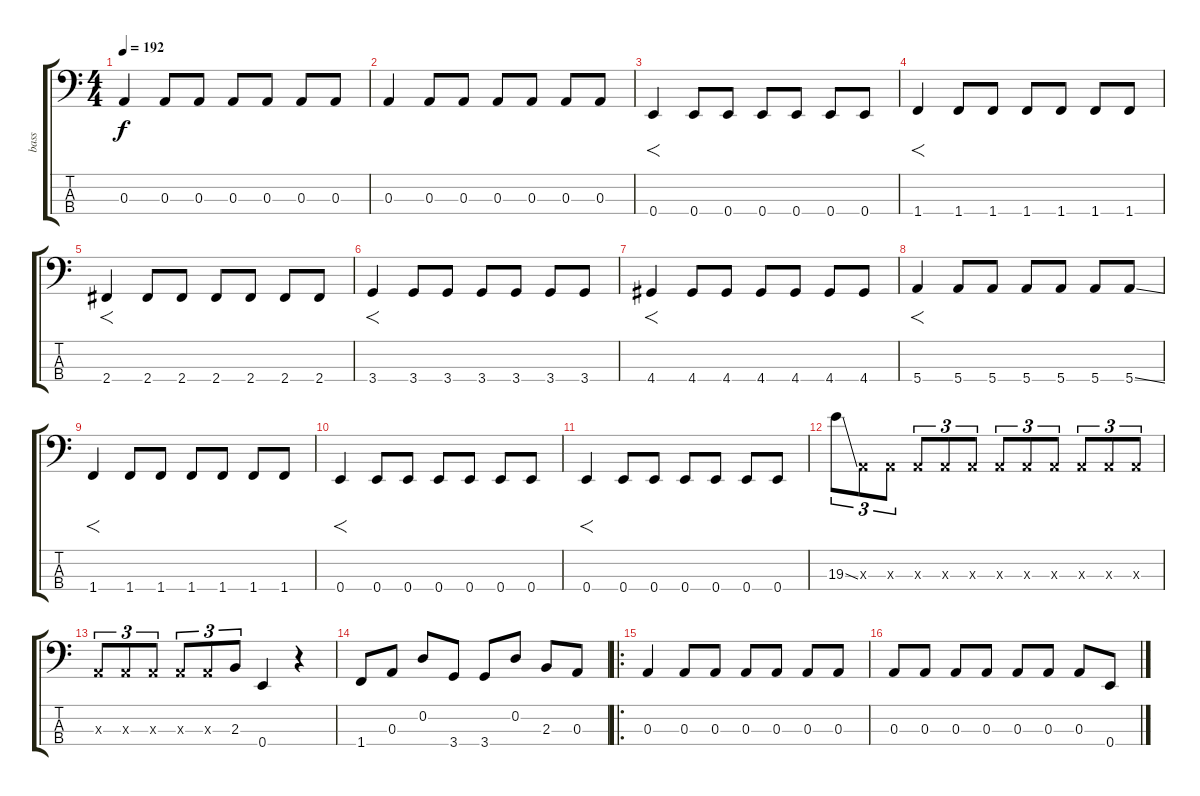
\track ("bass" "bass") {instrument electricbasspick}
\staff {score tabs}
\tuning (G2 D2 A1 E1) {hide}
\ts (4 4)
\tempo 192
\clef f4
\ks c
0.3.4{dy f} 0.3.8 0.3.8 0.3.8 0.3.8 0.3.8 0.3.8 |
0.3.4 0.3.8 0.3.8 0.3.8 0.3.8 0.3.8 0.3.8 |
0.4.4{f} 0.4.8 0.4.8 0.4.8 0.4.8 0.4.8 0.4.8 |
1.4.4{f} 1.4.8 1.4.8 1.4.8 1.4.8 1.4.8 1.4.8 |
2.4.4{f} 2.4.8 2.4.8 2.4.8 2.4.8 2.4.8 2.4.8 |
3.4.4{f} 3.4.8 3.4.8 3.4.8 3.4.8 3.4.8 3.4.8 |
4.4.4{f} 4.4.8 4.4.8 4.4.8 4.4.8 4.4.8 4.4.8 |
5.4.4{f} 5.4.8 5.4.8 5.4.8 5.4.8 5.4.8 5.4{ss}.8 |
1.4.4{f} 1.4.8 1.4.8 1.4.8 1.4.8 1.4.8 1.4.8 |
0.4.4{f} 0.4.8 0.4.8 0.4.8 0.4.8 0.4.8 0.4.8 |
0.4.4{f} 0.4.8 0.4.8 0.4.8 0.4.8 0.4.8 0.4.8 |
19.3{ss}.8{tu (3 2)} 0.3{x}.8{tu (3 2)} 0.3{x}.8{tu (3 2)} 0.3{x}.8{tu (3 2)} 0.3{x}.8{tu (3 2)} 0.3{x}.8{tu (3 2)} 0.3{x}.8{tu (3 2)} 0.3{x}.8{tu (3 2)} 0.3{x}.8{tu (3 2)} 0.3{x}.8{tu (3 2)} 0.3{x}.8{tu (3 2)} 0.3{x}.8{tu (3 2)} |
0.3{x}.8{tu (3 2)} 0.3{x}.8{tu (3 2)} 0.3{x}.8{tu (3 2)} 0.3{x}.8{tu (3 2)} 0.3{x}.8{tu (3 2)} 2.3.8{tu (3 2)} 0.4.4 r.4 |
1.4.8 0.3.8 0.2.8 3.4.8 3.4.8 0.2.8 2.3.8 0.3.8 |
\ro
0.3.4 0.3.8 0.3.8 0.3.8 0.3.8 0.3.8 0.3.8 |
0.3.8 0.3.8 0.3.8 0.3.8 0.3.8 0.3.8 0.3.8 0.4.8
